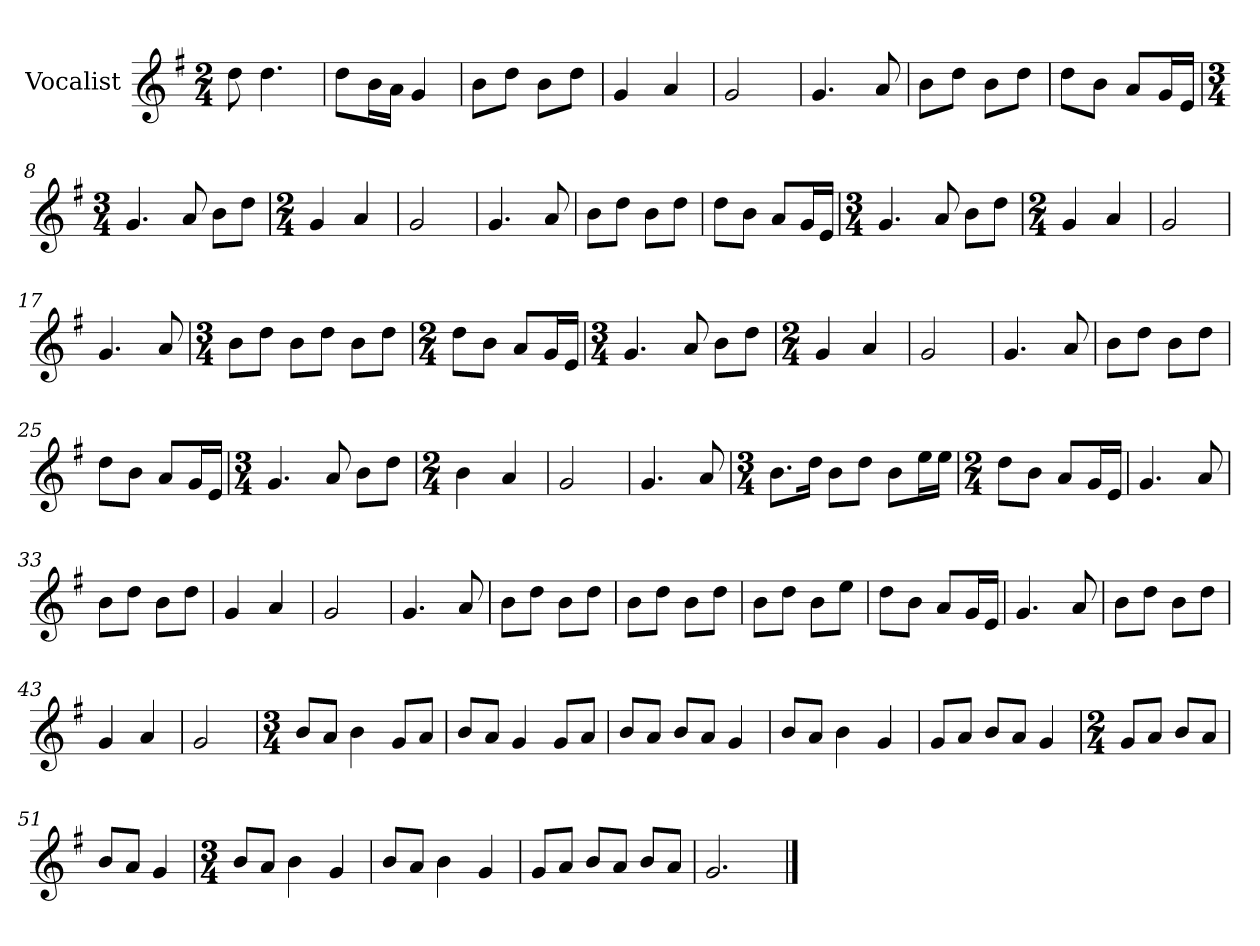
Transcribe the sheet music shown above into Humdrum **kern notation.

**kern
*part1
*staff1
*I"Vocalist
*k[f#]
*G:
*M2/4
=
8dd
4.dd
=1
8ddL
16bL
16aJJ
4g
=2
8bL
8ddJ
8bL
8ddJ
=3
4g
4a
=4
2g
=5
4.g
8a
=6
8bL
8ddJ
8bL
8ddJ
=7
8ddL
8bJ
8aL
16gL
16eJJ
=8
*M3/4
4.g
8a
8bL
8ddJ
=9
*M2/4
4g
4a
=10
2g
=11
4.g
8a
=12
8bL
8ddJ
8bL
8ddJ
=13
8ddL
8bJ
8aL
16gL
16eJJ
=14
*M3/4
4.g
8a
8bL
8ddJ
=15
*M2/4
4g
4a
=16
2g
=17
4.g
8a
=18
*M3/4
8bL
8ddJ
8bL
8ddJ
8bL
8ddJ
=19
*M2/4
8ddL
8bJ
8aL
16gL
16eJJ
=20
*M3/4
4.g
8a
8bL
8ddJ
=21
*M2/4
4g
4a
=22
2g
=23
4.g
8a
=24
8bL
8ddJ
8bL
8ddJ
=25
8ddL
8bJ
8aL
16gL
16eJJ
=26
*M3/4
4.g
8a
8bL
8ddJ
=27
*M2/4
4b
4a
=28
2g
=29
4.g
8a
=30
*M3/4
8.bL
16ddJk
8bL
8ddJ
8bL
16eeL
16eeJJ
=31
*M2/4
8ddL
8bJ
8aL
16gL
16eJJ
=32
4.g
8a
=33
8bL
8ddJ
8bL
8ddJ
=34
4g
4a
=35
2g
=36
4.g
8a
=37
8bL
8ddJ
8bL
8ddJ
=38
8bL
8ddJ
8bL
8ddJ
=39
8bL
8ddJ
8bL
8eeJ
=40
8ddL
8bJ
8aL
16gL
16eJJ
=41
4.g
8a
=42
8bL
8ddJ
8bL
8ddJ
=43
4g
4a
=44
2g
=45
*M3/4
8bL
8aJ
4b
8gL
8aJ
=46
8bL
8aJ
4g
8gL
8aJ
=47
8bL
8aJ
8bL
8aJ
4g
=48
8bL
8aJ
4b
4g
=49
8gL
8aJ
8bL
8aJ
4g
=50
*M2/4
8gL
8aJ
8bL
8aJ
=51
8bL
8aJ
4g
=52
*M3/4
8bL
8aJ
4b
4g
=53
8bL
8aJ
4b
4g
=54
8gL
8aJ
8bL
8aJ
8bL
8aJ
=55
2.g
==
*-
